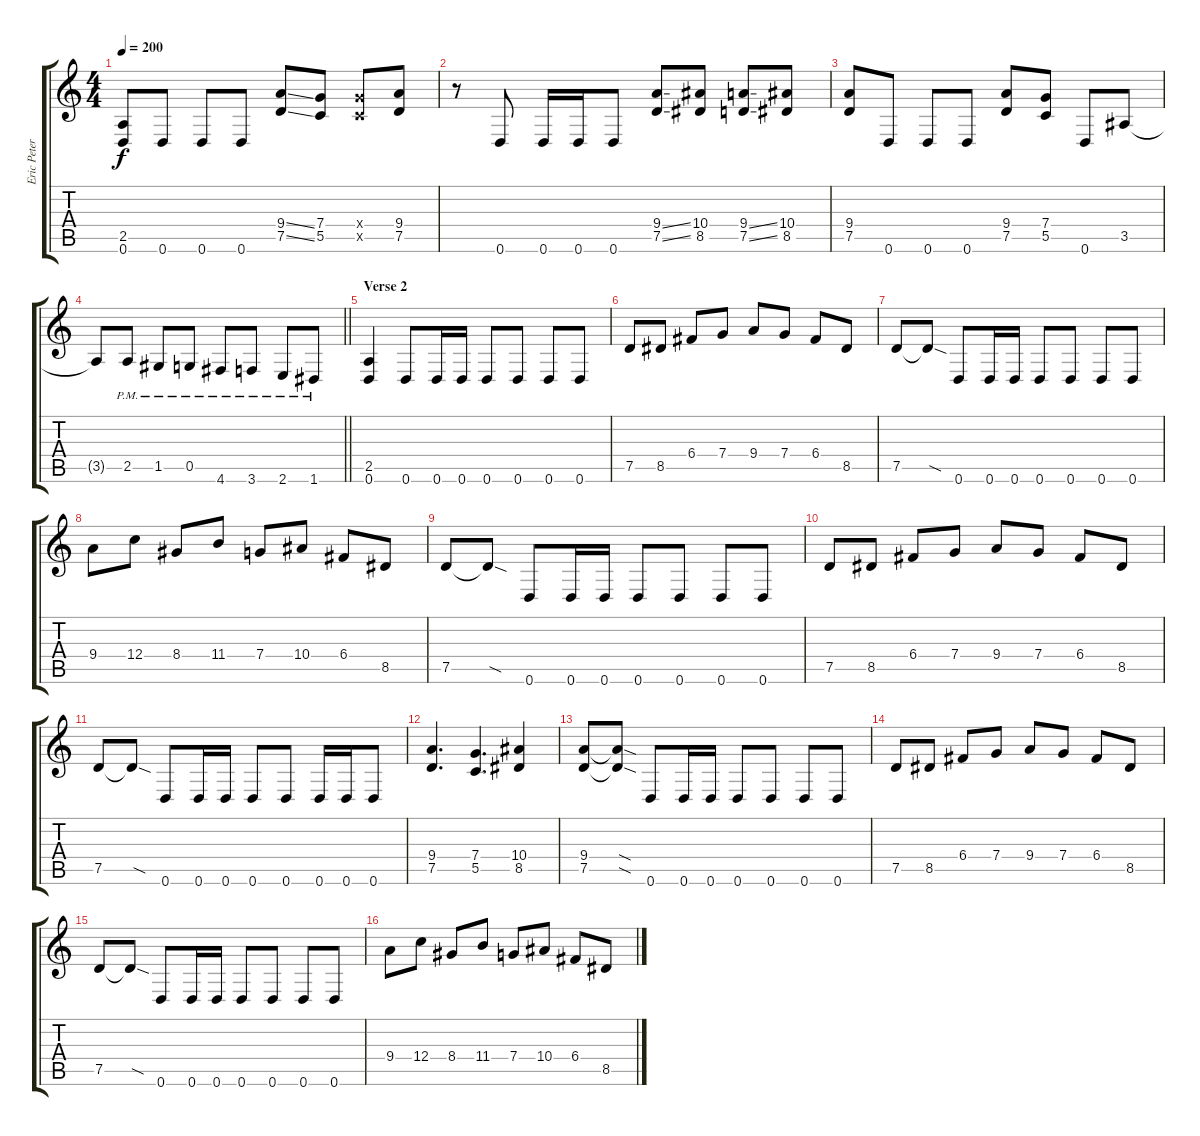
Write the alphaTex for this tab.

\track ("Eric Peterson" "Eric Peter") {instrument distortionguitar}
\staff {score tabs}
\tuning (D4 A3 F3 C3 G2 D2) {hide}
\ts (4 4)
\tempo 200
\clef g2
\ks c
(2.5 0.6).8{dy f} 0.6.8 0.6.8 0.6.8 (9.4{ss} 7.5{ss}).8 (7.4 5.5).8 (7.4{x} 5.5{x}).8 (9.4 7.5).8 |
r.8 0.6.8 0.6.16 0.6.16 0.6.8 (9.4{ss} 7.5{ss}).8 (10.4 8.5).8 (9.4{ss} 7.5{ss}).8 (10.4 8.5).8 |
(9.4 7.5).8 0.6.8 0.6.8 0.6.8 (9.4 7.5).8 (7.4 5.5).8 0.6.8 3.5.8 |
\barLineRight lightlight
3.5{t}.8 2.5{pm}.8 1.5{pm}.8 0.5{pm}.8 4.6{pm}.8 3.6{pm}.8 2.6{pm}.8 1.6{pm}.8 |
\section ("" "Verse 2")
(2.5 0.6).4 0.6.8 0.6.16 0.6.16 0.6.8 0.6.8 0.6.8 0.6.8 |
7.5.8 8.5.8 6.4.8 7.4.8 9.4.8 7.4.8 6.4.8 8.5.8 |
7.5.8 7.5{sod t}.8 0.6.8 0.6.16 0.6.16 0.6.8 0.6.8 0.6.8 0.6.8 |
9.4.8 12.4.8 8.4.8 11.4.8 7.4.8 10.4.8 6.4.8 8.5.8 |
7.5.8 7.5{sod t}.8 0.6.8 0.6.16 0.6.16 0.6.8 0.6.8 0.6.8 0.6.8 |
7.5.8 8.5.8 6.4.8 7.4.8 9.4.8 7.4.8 6.4.8 8.5.8 |
7.5.8 7.5{sod t}.8 0.6.8 0.6.16 0.6.16 0.6.8 0.6.8 0.6.16 0.6.16 0.6.8 |
(9.4 7.5).4{d} (7.4 5.5).4{d} (10.4 8.5).4 |
(9.4 7.5).8 (9.4{sod t} 7.5{sod t}).8 0.6.8 0.6.16 0.6.16 0.6.8 0.6.8 0.6.8 0.6.8 |
7.5.8 8.5.8 6.4.8 7.4.8 9.4.8 7.4.8 6.4.8 8.5.8 |
7.5.8 7.5{sod t}.8 0.6.8 0.6.16 0.6.16 0.6.8 0.6.8 0.6.8 0.6.8 |
9.4.8 12.4.8 8.4.8 11.4.8 7.4.8 10.4.8 6.4.8 8.5.8
